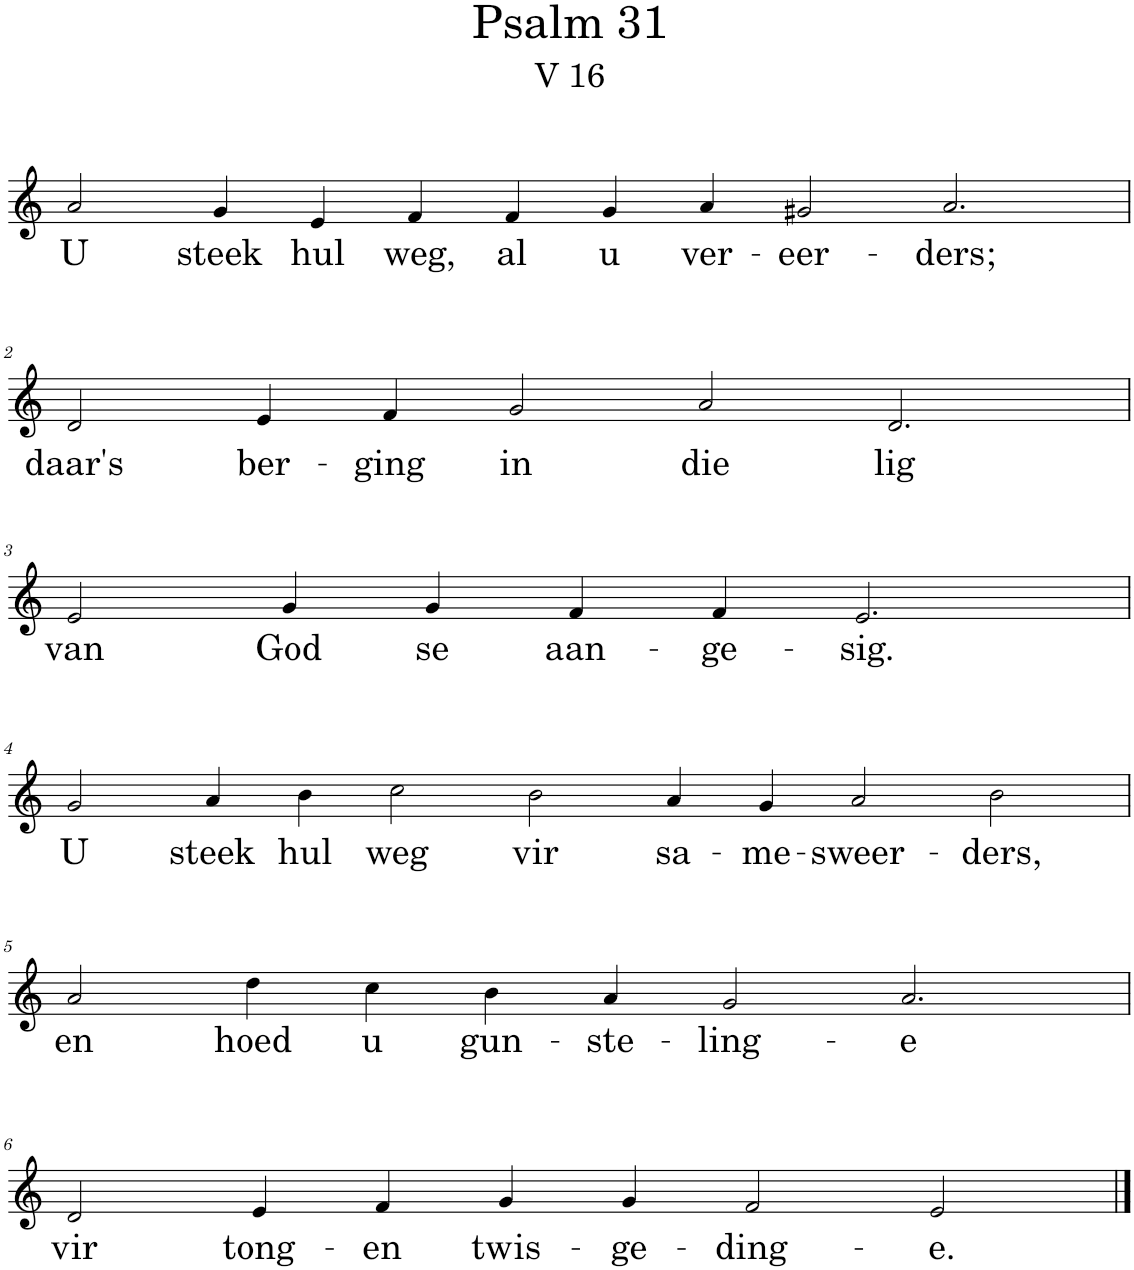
**kern	**text
*part1	*part1
*staff1	*staff1
*I"Pipe Organ	*
*I'Org.	*
*clefG2	*
*k[]	*
*M14/4	*
=1	=1
!	!LO:LY:b
2a/	U
!	!LO:LY:b
4g/	steek
!	!LO:LY:b
4e/	hul
!	!LO:LY:b
4f/	weg,
!	!LO:LY:b
4f/	al
!	!LO:LY:b
4g/	u
!	!LO:LY:b
4a/	ver-
!	!LO:LY:b
2g#X/	-eer-
!	!LO:LY:b
2.a/	-ders;
!!LO:LB:g=z
=2	=2
*M12/4	*
!	!LO:LY:b
2d/	daar's
!	!LO:LY:b
4e/	ber-
!	!LO:LY:b
4f/	-ging
!	!LO:LY:b
2g/	in
!	!LO:LY:b
2a/	die
!	!LO:LY:b
2.d/	lig
!!LO:LB:g=z
=3	=3
!	!LO:LY:b
2e/	van
!	!LO:LY:b
4g/	God
!	!LO:LY:b
4g/	se
!	!LO:LY:b
4f/	aan-
!	!LO:LY:b
4f/	-ge-
!	!LO:LY:b
2.e/	-sig.
!!LO:LB:g=z
=4	=4
*M14/4	*
!	!LO:LY:b
2g/	U
!	!LO:LY:b
4a/	steek
!	!LO:LY:b
4b\	hul
!	!LO:LY:b
2cc\	weg
!	!LO:LY:b
2b\	vir
!	!LO:LY:b
4a/	sa-
!	!LO:LY:b
4g/	-me-
!	!LO:LY:b
2a/	-sweer-
!	!LO:LY:b
2b\	-ders,
!!LO:LB:g=z
=5	=5
!	!LO:LY:b
2a/	en
!	!LO:LY:b
4dd\	hoed
!	!LO:LY:b
4cc\	u
!	!LO:LY:b
4b\	gun-
!	!LO:LY:b
4a/	-ste-
!	!LO:LY:b
2g/	-ling-
!	!LO:LY:b
2.a/	-e
!!LO:LB:g=z
=6	=6
!	!LO:LY:b
2d/	vir
!	!LO:LY:b
4e/	tong-
!	!LO:LY:b
4f/	-en
!	!LO:LY:b
4g/	twis-
!	!LO:LY:b
4g/	-ge-
!	!LO:LY:b
2f/	-ding-
!	!LO:LY:b
2e/	-e.
==	==
*-	*-
